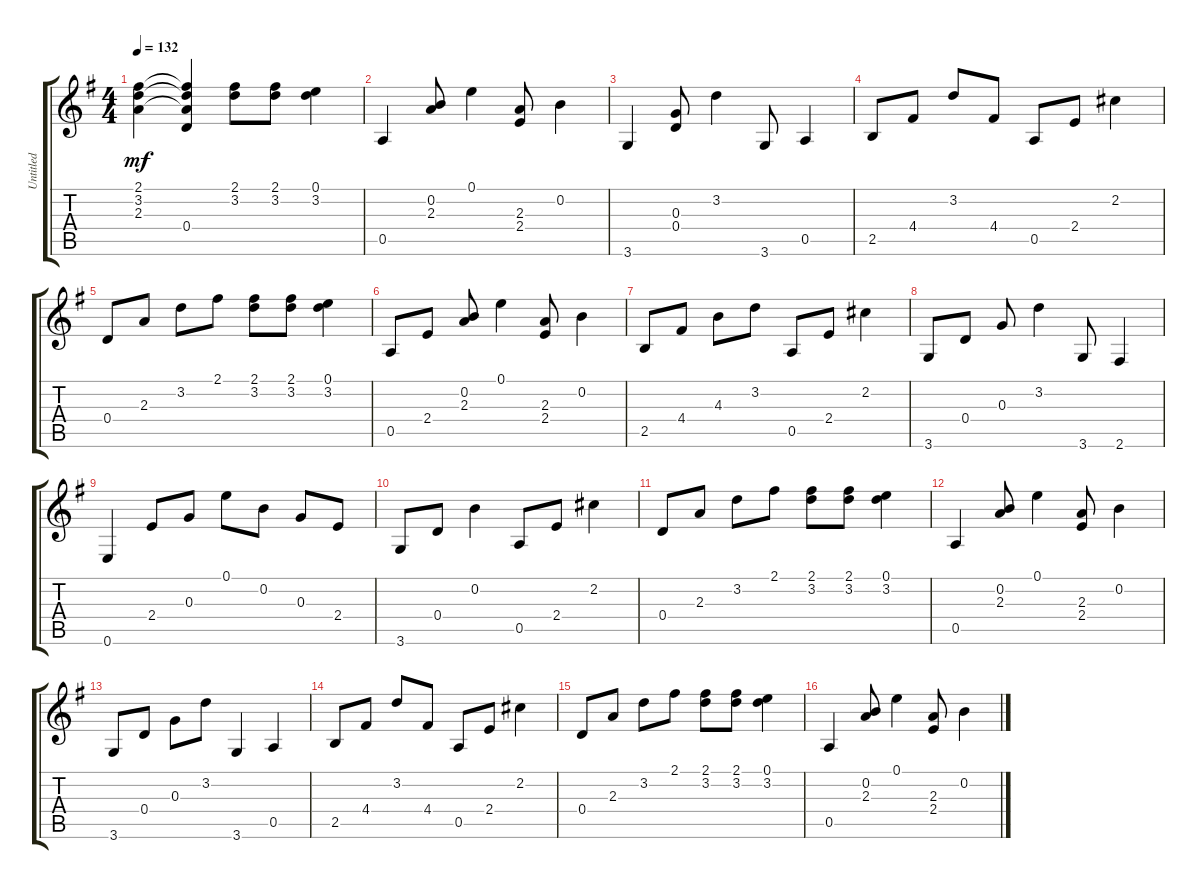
\track ("Untitled" "Untitled") {instrument acousticguitarnylon}
\staff {score tabs}
\tuning (E4 B3 G3 D3 A2 E2) {hide}
\ts (4 4)
\tempo 132
\clef g2
\ks g
(2.1 3.2 2.3).4{dy mf} (2.1{t} 3.2{t} 2.3{t} 0.4).4 (2.1 3.2).8 (2.1 3.2).8 (0.1 3.2).4 |
0.5.4 (0.2 2.3).8 0.1.4 (2.3 2.4).8 0.2.4 |
3.6.4 (0.3 0.4).8 3.2.4 3.6.8 0.5.4 |
2.5.8 4.4.8 3.2.8 4.4.8 0.5.8 2.4.8 2.2.4 |
0.4.8 2.3.8 3.2.8 2.1.8 (2.1 3.2).8 (2.1 3.2).8 (0.1 3.2).4 |
0.5.8 2.4.8 (0.2 2.3).8 0.1.4 (2.3 2.4).8 0.2.4 |
2.5.8 4.4.8 4.3.8 3.2.8 0.5.8 2.4.8 2.2.4 |
3.6.8 0.4.8 0.3.8 3.2.4 3.6.8 2.6.4 |
0.6.4 2.4.8 0.3.8 0.1.8 0.2.8 0.3.8 2.4.8 |
3.6.8 0.4.8 0.2.4 0.5.8 2.4.8 2.2.4 |
0.4.8 2.3.8 3.2.8 2.1.8 (2.1 3.2).8 (2.1 3.2).8 (0.1 3.2).4 |
0.5.4 (0.2 2.3).8 0.1.4 (2.3 2.4).8 0.2.4 |
3.6.8 0.4.8 0.3.8 3.2.8 3.6.4 0.5.4 |
2.5.8 4.4.8 3.2.8 4.4.8 0.5.8 2.4.8 2.2.4 |
0.4.8 2.3.8 3.2.8 2.1.8 (2.1 3.2).8 (2.1 3.2).8 (0.1 3.2).4 |
0.5.4 (0.2 2.3).8 0.1.4 (2.3 2.4).8 0.2.4
